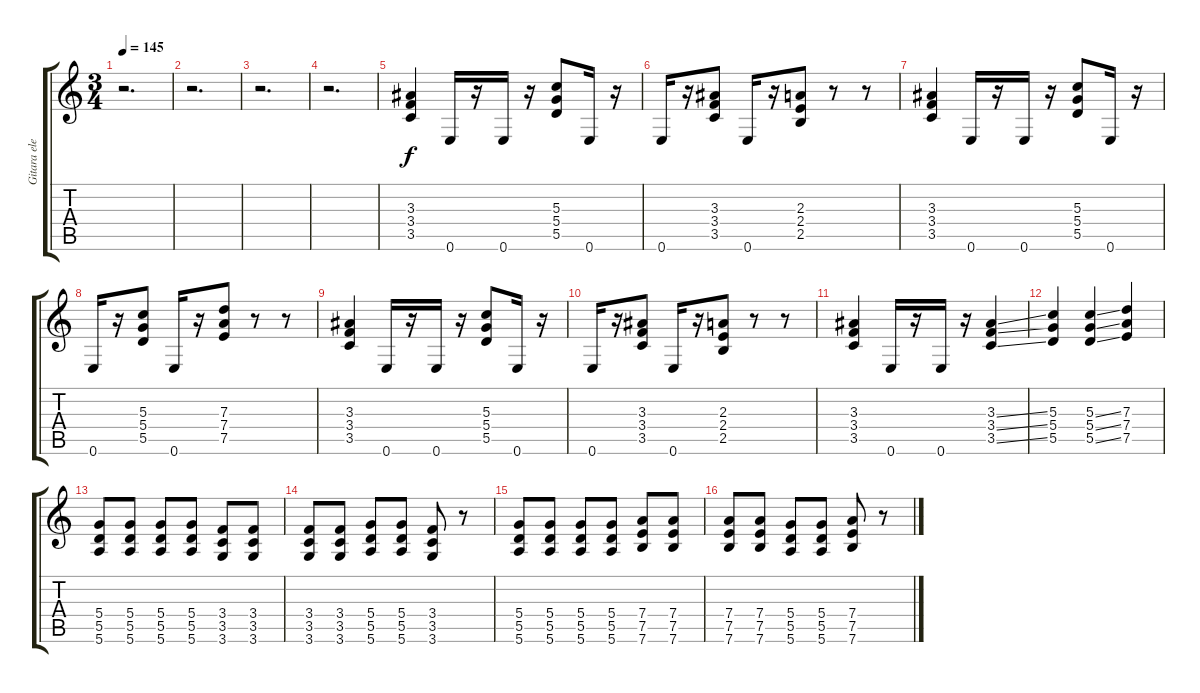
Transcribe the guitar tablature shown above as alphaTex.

\track ("Gitara elektryczna (II)" "Gitara ele") {instrument distortionguitar}
\staff {score tabs}
\tuning (E4 B3 G3 D3 A2 E2) {hide}
\ts (3 4)
\tempo 145
\clef g2
\ks c
r.2{d dy f} |
r.2{d} |
r.2{d} |
r.2{d} |
(3.3 3.4 3.5).4 0.6.16 r.16 0.6.16 r.16 (5.3 5.4 5.5).8 0.6.16 r.16 |
0.6.16 r.16 (3.3 3.4 3.5).8 0.6.16 r.16 (2.3 2.4 2.5).8 r.8 r.8 |
(3.3 3.4 3.5).4 0.6.16 r.16 0.6.16 r.16 (5.3 5.4 5.5).8 0.6.16 r.16 |
0.6.16 r.16 (5.3 5.4 5.5).8 0.6.16 r.16 (7.3 7.4 7.5).8 r.8 r.8 |
(3.3 3.4 3.5).4 0.6.16 r.16 0.6.16 r.16 (5.3 5.4 5.5).8 0.6.16 r.16 |
0.6.16 r.16 (3.3 3.4 3.5).8 0.6.16 r.16 (2.3 2.4 2.5).8 r.8 r.8 |
(3.3 3.4 3.5).4 0.6.16 r.16 0.6.16 r.16 (3.3{ss} 3.4{ss} 3.5{ss}).4 |
(5.3 5.4 5.5).4 (5.3{ss} 5.4{ss} 5.5{ss}).4 (7.3 7.4 7.5).4 |
(5.4 5.5 5.6).8 (5.4 5.5 5.6).8 (5.4 5.5 5.6).8 (5.4 5.5 5.6).8 (3.4 3.5 3.6).8 (3.4 3.5 3.6).8 |
(3.4 3.5 3.6).8 (3.4 3.5 3.6).8 (5.4 5.5 5.6).8 (5.4 5.5 5.6).8 (3.4 3.5 3.6).8 r.8 |
(5.4 5.5 5.6).8 (5.4 5.5 5.6).8 (5.4 5.5 5.6).8 (5.4 5.5 5.6).8 (7.4 7.5 7.6).8 (7.4 7.5 7.6).8 |
(7.4 7.5 7.6).8 (7.4 7.5 7.6).8 (5.4 5.5 5.6).8 (5.4 5.5 5.6).8 (7.4 7.5 7.6).8 r.8
